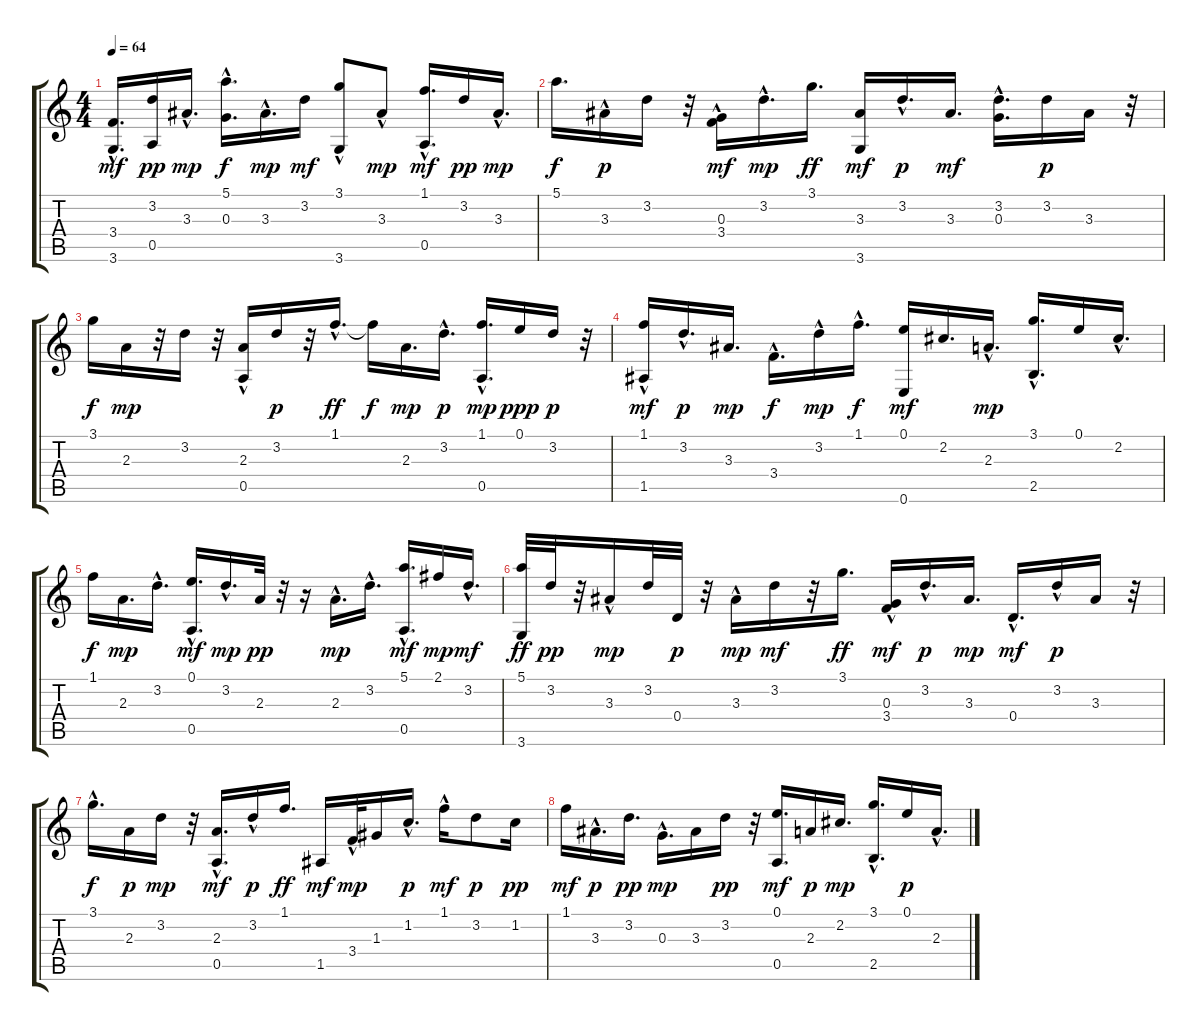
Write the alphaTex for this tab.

\track "" {instrument acousticguitarnylon}
\staff {score tabs}
\tuning (E4 B3 G3 D3 A2 E2) {hide}
\ts (4 4)
\tempo 64
\clef g2
\ks c
(3.4{hac} 3.6{hac}).16{d dy mf} (3.2 0.5).16{dy pp} 3.3{hac}.16{d dy mp} (5.1{hac} 0.3).16{d dy f} 3.3{hac}.16{d dy mp} 3.2.16{dy mf} (3.1 3.6{hac}).8 3.3{hac}.8{dy mp} (1.1{hac} 0.5).16{d dy mf} 3.2.16{dy pp} 3.3{hac}.16{d dy mp} |
5.1.16{d dy f} 3.3{hac}.16{dy p} 3.2.16 r.32 (0.3 3.4{hac}).16{dy mf} 3.2{hac}.16{d dy mp} 3.1.16{d dy ff} (3.3 3.6).16{dy mf} 3.2{hac}.16{d dy p} 3.3.16{d dy mf} (3.2{hac} 0.3).16{d} 3.2.16{dy p} 3.3.16 r.32 |
3.1.16{dy f} 2.3.16{dy mp} r.32 3.2.16 r.32 (2.3{hac} 0.5{hac}).16 3.2.16{dy p} r.32 1.1{hac}.16{d dy ff} 1.1{t}.16{dy f} 2.3.16{d dy mp} 3.2{hac}.16{d dy p} (1.1{hac} 0.5).16{d dy mp} 0.1.16{dy ppp} 3.2.16{dy p} r.32 |
(1.1 1.5{hac}).16{dy mf} 3.2{hac}.16{d dy p} 3.3.16{d dy mp} 3.4{hac}.16{d dy f} 3.2{hac}.16{dy mp} 1.1{hac}.16{d dy f} (0.1 0.6).16{dy mf} 2.2.16{d} 2.3{hac}.16{d dy mp} (3.1{hac} 2.5).16{d} 0.1.16 2.2{hac}.16{d} |
1.1.16{dy f} 2.3.16{d dy mp} 3.2{hac}.16{d} (0.1{hac} 0.5{hac}).16{d dy mf} 3.2{hac}.16{d dy mp} 2.3.32{dy pp} r.32 r.16 2.3{hac}.16{d dy mp} 3.2{hac}.16{d} (5.1{hac} 0.5{hac}).16{d dy mf} 2.1.16{dy mp} 3.2{hac}.16{d dy mf} |
(5.1 3.6).32{dy ff} 3.2.32{dy pp} r.32 3.3{hac}.16{dy mp} 3.2.32 0.4.32{dy p} r.32 3.3{hac}.16{dy mp} 3.2.16{dy mf} r.32 3.1.16{d dy ff} (0.3{hac} 3.4{hac}).16{dy mf} 3.2{hac}.16{d dy p} 3.3.16{d dy mp} 0.4{hac}.16{d dy mf} 3.2{hac}.16{dy p} 3.3.16 r.32 |
3.1{hac}.16{d dy f} 2.3.16{dy p} 3.2.16{dy mp} r.32 (2.3{hac} 0.5).16{d dy mf} 3.2{hac}.16{dy p} 1.1.16{d dy ff} 1.5.16{dy mf} 3.4{hac}.32{dy mp} 1.3.16 1.2{hac}.16{d dy p} 1.1{hac}.16{dy mf} 3.2.8{dy p} 1.2.16{dy pp} |
1.1.16{dy mf} 3.3{hac}.16{d dy p} 3.2.16{d dy pp} 0.3{hac}.16{d dy mp} 3.3.16 3.2.16{dy pp} r.32 (0.1 0.5).16{d dy mf} 2.3.16{dy p} 2.2.16{d dy mp} (3.1 2.5{hac}).16{d} 0.1.16{dy p} 2.3{hac}.16{d}
